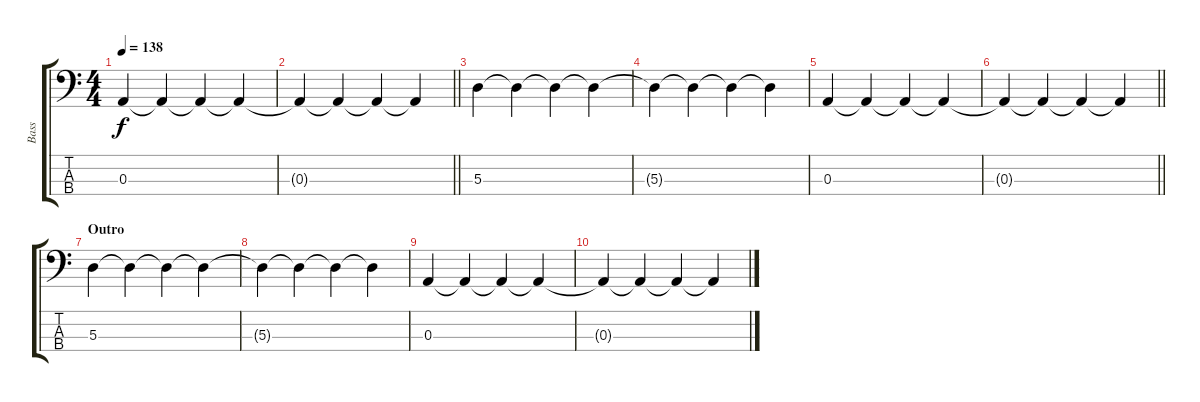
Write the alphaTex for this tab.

\track ("Bass" "Bass") {instrument electricbassfinger}
\staff {score tabs}
\tuning (G2 D2 A1 E1) {hide}
\ts (4 4)
\tempo 138
\clef f4
\ks c
0.3.4{dy f} 0.3{t}.4 0.3{t}.4 0.3{t}.4 |
\barLineRight lightlight
0.3{t}.4 0.3{t}.4 0.3{t}.4 0.3{t}.4 |
5.3.4 5.3{t}.4 5.3{t}.4 5.3{t}.4 |
5.3{t}.4 5.3{t}.4 5.3{t}.4 5.3{t}.4 |
0.3.4 0.3{t}.4 0.3{t}.4 0.3{t}.4 |
\barLineRight lightlight
0.3{t}.4 0.3{t}.4 0.3{t}.4 0.3{t}.4 |
\section ("" "Outro")
5.3.4 5.3{t}.4 5.3{t}.4 5.3{t}.4 |
5.3{t}.4 5.3{t}.4 5.3{t}.4 5.3{t}.4 |
0.3.4 0.3{t}.4 0.3{t}.4 0.3{t}.4 |
0.3{t}.4 0.3{t}.4 0.3{t}.4 0.3{t}.4
